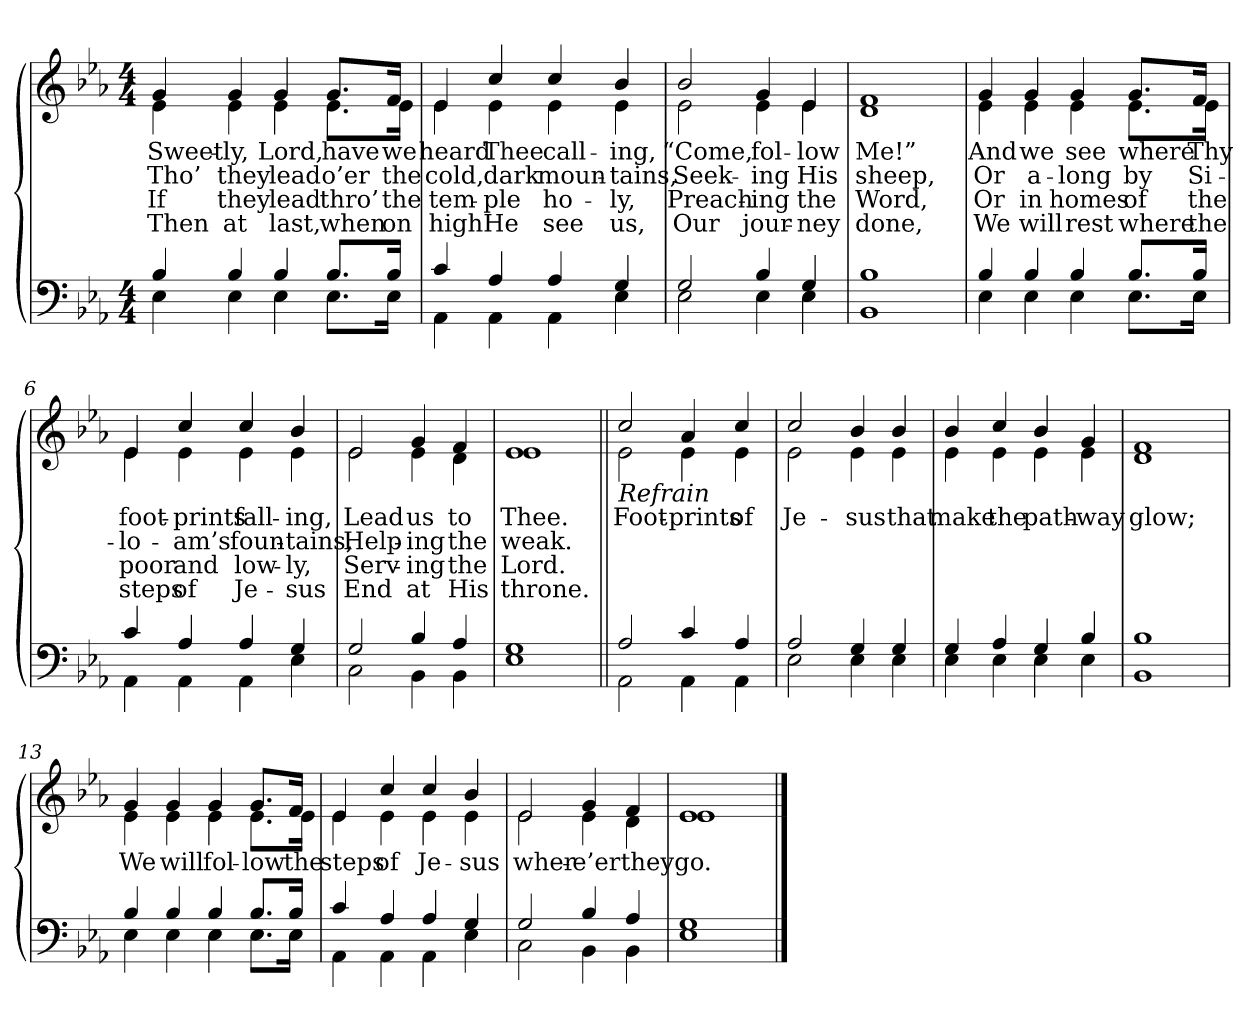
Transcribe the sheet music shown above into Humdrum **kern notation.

**kern	**kern	**text	**text	**text	**text
*part2	*part1	*part1	*part1	*part1	*part1
*staff2	*staff1	*staff1	*staff1	*staff1	*staff1
*clefF4	*clefG2	*	*	*	*
*k[b-e-a-]	*k[b-e-a-]	*	*	*	*
*M4/4	*M4/4	*	*	*	*
=1	=1	=1	=1	=1	=1
*^	*	*	*	*	*
!	!	!LO:TX:b:i:t=Verse	!	!	!	!
!	!	!	!LO:LY:b	!LO:LY:b	!LO:LY:b	!LO:LY:b
*	*	*^	*	*	*	*
4B-/	4E-\	4g/	4e-\	Sweet-	Tho’	If	Then
!	!	!	!	!LO:LY:b	!LO:LY:b	!LO:LY:b	!LO:LY:b
4B-/	4E-\	4g/	4e-\	-ly,	they	they	at
!	!	!	!	!LO:LY:b	!LO:LY:b	!LO:LY:b	!LO:LY:b
4B-/	4E-\	4g/	4e-\	Lord,	lead	lead	last,
!	!	!	!	!LO:LY:b	!LO:LY:b	!LO:LY:b	!LO:LY:b
8.B-/L	8.E-\L	8.g/L	8.e-\L	have	o’er	thro’	when
!	!	!	!	!LO:LY:b	!LO:LY:b	!LO:LY:b	!LO:LY:b
16B-/Jk	16E-\Jk	16f/Jk	16e-\Jk	we	the	the	on
=2	=2	=2	=2	=2	=2	=2	=2
!	!	!	!	!LO:LY:b	!LO:LY:b	!LO:LY:b	!LO:LY:b
4c/	4AA-\	4e-/	4e-\	heard	cold,	tem-	high
!	!	!	!	!LO:LY:b	!LO:LY:b	!LO:LY:b	!LO:LY:b
4A-/	4AA-\	4cc/	4e-\	Thee	dark	-ple	He
!	!	!	!	!LO:LY:b	!LO:LY:b	!LO:LY:b	!LO:LY:b
4A-/	4AA-\	4cc/	4e-\	call-	moun-	ho-	see
!	!	!	!	!LO:LY:b	!LO:LY:b	!LO:LY:b	!LO:LY:b
4G/	4E-\	4b-/	4e-\	-ing,	-tains,	-ly,	us,
!!LO:LB:g=z	!!
=3	=3	=3	=3	=3	=3	=3	=3
!	!	!	!	!LO:LY:b	!LO:LY:b	!LO:LY:b	!LO:LY:b
2G/	2E-\	2b-/	2e-\	“Come,	Seek-	Preach-	Our
!	!	!	!	!LO:LY:b	!LO:LY:b	!LO:LY:b	!LO:LY:b
4B-/	4E-\	4g/	4e-\	fol-	-ing	-ing	jour-
!	!	!	!	!LO:LY:b	!LO:LY:b	!LO:LY:b	!LO:LY:b
4G/	4E-\	4e-/	4e-\	-low	His	the	-ney
=4	=4	=4	=4	=4	=4	=4	=4
!	!	!	!	!LO:LY:b	!LO:LY:b	!LO:LY:b	!LO:LY:b
1B-	1BB-	1f	1d	Me!”	sheep,	Word,	done,
!!LO:LB:g=z	!!
=5	=5	=5	=5	=5	=5	=5	=5
!	!	!	!	!LO:LY:b	!LO:LY:b	!LO:LY:b	!LO:LY:b
4B-/	4E-\	4g/	4e-\	And	Or	Or	We
!	!	!	!	!LO:LY:b	!LO:LY:b	!LO:LY:b	!LO:LY:b
4B-/	4E-\	4g/	4e-\	we	a-	in	will
!	!	!	!	!LO:LY:b	!LO:LY:b	!LO:LY:b	!LO:LY:b
4B-/	4E-\	4g/	4e-\	see	-long	homes	rest
!	!	!	!	!LO:LY:b	!LO:LY:b	!LO:LY:b	!LO:LY:b
8.B-/L	8.E-\L	8.g/L	8.e-\L	where	by	of	where
!	!	!	!	!LO:LY:b	!LO:LY:b	!LO:LY:b	!LO:LY:b
16B-/Jk	16E-\Jk	16f/Jk	16e-\Jk	Thy	Si-	the	the
=6	=6	=6	=6	=6	=6	=6	=6
!	!	!	!	!LO:LY:b	!LO:LY:b	!LO:LY:b	!LO:LY:b
4c/	4AA-\	4e-/	4e-\	foot-	-lo-	poor	steps
!	!	!	!	!LO:LY:b	!LO:LY:b	!LO:LY:b	!LO:LY:b
4A-/	4AA-\	4cc/	4e-\	-prints	-am’s	and	of
!	!	!	!	!LO:LY:b	!LO:LY:b	!LO:LY:b	!LO:LY:b
4A-/	4AA-\	4cc/	4e-\	fall-	foun-	low-	Je-
!	!	!	!	!LO:LY:b	!LO:LY:b	!LO:LY:b	!LO:LY:b
4G/	4E-\	4b-/	4e-\	-ing,	-tains,	-ly,	-sus
!!LO:LB:g=z	!!
=7	=7	=7	=7	=7	=7	=7	=7
!	!	!	!	!LO:LY:b	!LO:LY:b	!LO:LY:b	!LO:LY:b
2G/	2C\	2e-/	2e-\	Lead	Help-	Serv-	End
!	!	!	!	!LO:LY:b	!LO:LY:b	!LO:LY:b	!LO:LY:b
4B-/	4BB-\	4g/	4e-\	us	-ing	-ing	at
!	!	!	!	!LO:LY:b	!LO:LY:b	!LO:LY:b	!LO:LY:b
4A-/	4BB-\	4f/	4d\	to	the	the	His
=8	=8	=8	=8	=8	=8	=8	=8
!	!	!	!	!LO:LY:b	!LO:LY:b	!LO:LY:b	!LO:LY:b
1G	1E-	1e-	1e-	Thee.	weak.	Lord.	throne.
!!LO:LB:g=z	!!
=9||	=9||	=9||	=9||	=9||	=9||	=9||	=9||
!	!	!LO:TX:b:i:t=Refrain	!	!	!	!	!
!	!	!	!	!LO:LY:b	!	!	!
2A-/	2AA-\	2cc/	2e-\	Foot-	.	.	.
!	!	!	!	!LO:LY:b	!	!	!
4c/	4AA-\	4a-/	4e-\	-prints	.	.	.
!	!	!	!	!LO:LY:b	!	!	!
4A-/	4AA-\	4cc/	4e-\	of	.	.	.
=10	=10	=10	=10	=10	=10	=10	=10
!	!	!	!	!LO:LY:b	!	!	!
2A-/	2E-\	2cc/	2e-\	Je-	.	.	.
!	!	!	!	!LO:LY:b	!	!	!
4G/	4E-\	4b-/	4e-\	-sus	.	.	.
!	!	!	!	!LO:LY:b	!	!	!
4G/	4E-\	4b-/	4e-\	that	.	.	.
=11	=11	=11	=11	=11	=11	=11	=11
!	!	!	!	!LO:LY:b	!	!	!
4G/	4E-\	4b-/	4e-\	make	.	.	.
!	!	!	!	!LO:LY:b	!	!	!
4A-/	4E-\	4cc/	4e-\	the	.	.	.
!	!	!	!	!LO:LY:b	!	!	!
4G/	4E-\	4b-/	4e-\	path-	.	.	.
!	!	!	!	!LO:LY:b	!	!	!
4B-/	4E-\	4g/	4e-\	-way	.	.	.
=12	=12	=12	=12	=12	=12	=12	=12
!	!	!	!	!LO:LY:b	!	!	!
1B-	1BB-	1f	1d	glow;	.	.	.
!!LO:LB:g=z	!!
=13	=13	=13	=13	=13	=13	=13	=13
!	!	!	!	!LO:LY:b	!	!	!
4B-/	4E-\	4g/	4e-\	We	.	.	.
!	!	!	!	!LO:LY:b	!	!	!
4B-/	4E-\	4g/	4e-\	will	.	.	.
!	!	!	!	!LO:LY:b	!	!	!
4B-/	4E-\	4g/	4e-\	fol-	.	.	.
!	!	!	!	!LO:LY:b	!	!	!
8.B-/L	8.E-\L	8.g/L	8.e-\L	-low	.	.	.
!	!	!	!	!LO:LY:b	!	!	!
16B-/Jk	16E-\Jk	16f/Jk	16e-\Jk	the	.	.	.
=14	=14	=14	=14	=14	=14	=14	=14
!	!	!	!	!LO:LY:b	!	!	!
4c/	4AA-\	4e-/	4e-\	steps	.	.	.
!	!	!	!	!LO:LY:b	!	!	!
4A-/	4AA-\	4cc/	4e-\	of	.	.	.
!	!	!	!	!LO:LY:b	!	!	!
4A-/	4AA-\	4cc/	4e-\	Je-	.	.	.
!	!	!	!	!LO:LY:b	!	!	!
4G/	4E-\	4b-/	4e-\	-sus	.	.	.
=15	=15	=15	=15	=15	=15	=15	=15
!	!	!	!	!LO:LY:b	!	!	!
2G/	2C\	2e-/	2e-\	wher-	.	.	.
!	!	!	!	!LO:LY:b	!	!	!
4B-/	4BB-\	4g/	4e-\	-e’er	.	.	.
!	!	!	!	!LO:LY:b	!	!	!
4A-/	4BB-\	4f/	4d\	they	.	.	.
=16	=16	=16	=16	=16	=16	=16	=16
!	!	!	!	!LO:LY:b	!	!	!
1G	1E-	1e-	1e-	go.	.	.	.
*v	*v	*	*	*	*	*	*
*	*v	*v	*	*	*	*
==	==	==	==	==	==
*-	*-	*-	*-	*-	*-
